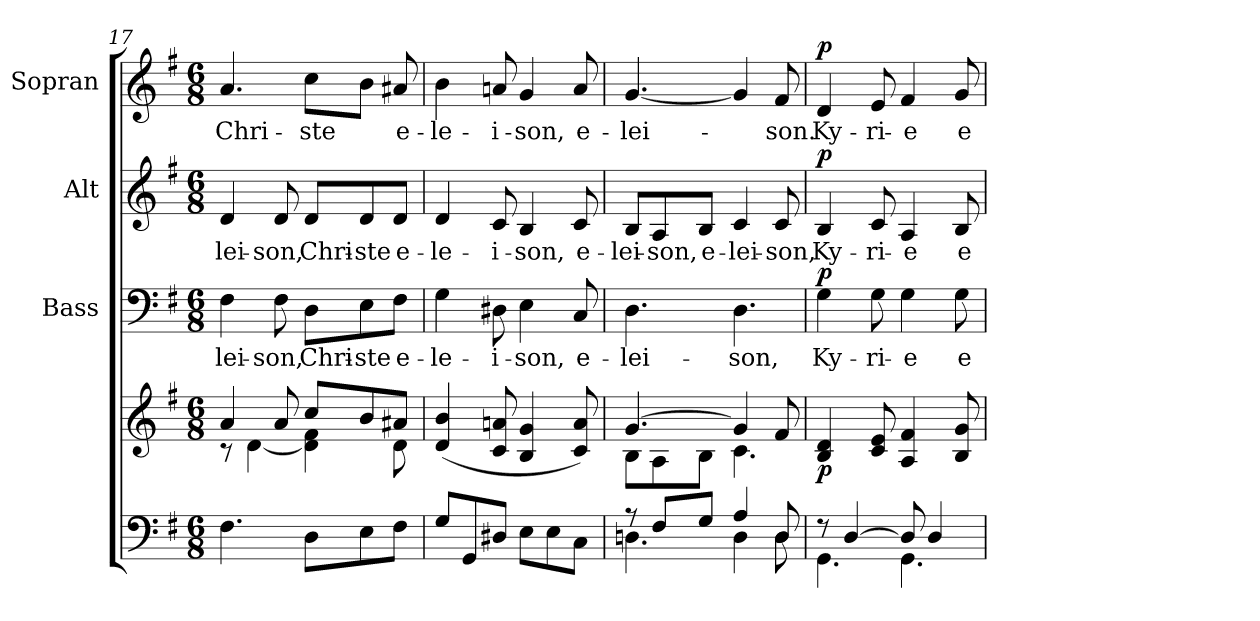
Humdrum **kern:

**kern	**kern	**dynam	**kern	**text	**dynam	**kern	**text	**dynam	**kern	**text	**dynam
*part4	*part4	*part4	*part3	*part3	*part3	*part2	*part2	*part2	*part1	*part1	*part1
*staff5	*staff4	*staff4/5	*staff3	*staff3	*staff3	*staff2	*staff2	*staff2	*staff1	*staff1	*staff1
*	*	*	*I"Bass	*	*	*I"Alt	*	*	*I"Sopran	*	*
*	*	*	*I'B.	*	*	*I'A.	*	*	*I'S.	*	*
!!LO:LB:g=z
*clefF4	*clefG2	*	*clefF4	*	*	*clefG2	*	*	*clefG2	*	*
*k[f#]	*k[f#]	*	*k[f#]	*	*	*k[f#]	*	*	*k[f#]	*	*
*G:	*G:	*	*G:	*	*	*G:	*	*	*G:	*	*
*M6/8	*M6/8	*	*M6/8	*	*	*M6/8	*	*	*M6/8	*	*
=17	=17	=17	=17	=17	=17	=17	=17	=17	=17	=17	=17
*	*^	*	*	*	*	*	*	*	*	*	*
!	!	!	!	!	!LO:LY:b	!	!	!LO:LY:b	!	!	!LO:LY:b	!
4.F#\	4a/	8rc	.	4F#\	-lei-	.	4d/	-lei-	.	4.a/	Chri-	.
.	.	[<4d\	.	.	.	.	.	.	.	.	.	.
!	!	!	!	!	!LO:LY:b	!	!	!LO:LY:b	!	!	!	!
.	8a/	.	.	8F#\	-son,	.	8d/	-son,	.	.	.	.
!	!	!	!	!	!LO:LY:b	!	!	!LO:LY:b	!	!	!LO:LY:b	!
8D\L	8cc/L	4d\] 4f#\	.	8D\L	Chri-	.	8d/L	Chri-	.	8cc\L	-ste	.
!	!	!	!	!	!LO:LY:b	!	!	!LO:LY:b	!	!	!	!
8E\	8b/	.	.	8E\	-ste	.	8d/	-ste	.	8b\J	.	.
!	!	!	!	!	!LO:LY:b	!	!	!LO:LY:b	!	!	!LO:LY:b	!
8F#\J	8a#X/J	8d\	.	8F#\J	e-	.	8d/J	e-	.	8a#X/	e-	.
=18	=18	=18	=18	=18	=18	=18	=18	=18	=18	=18	=18	=18
!	!	!	!	!	!LO:LY:b	!	!	!LO:LY:b	!	!	!LO:LY:b	!
*	*v	*v	*	*	*	*	*	*	*	*	*	*
8G/L	(<4d/ 4b/	.	4G\	-le-	.	4d/	-le-	.	4b\	-le-	.
8GG/	.	.	.	.	.	.	.	.	.	.	.
!	!	!	!	!LO:LY:b	!	!	!LO:LY:b	!	!	!LO:LY:b	!
8D#X/J	8c/ 8an/	.	8D#X\	-i-	.	8c/	-i-	.	8an/	-i-	.
!	!	!	!	!LO:LY:b	!	!	!LO:LY:b	!	!	!LO:LY:b	!
8E\L	4B/ 4g/	.	4E\	-son,	.	4B/	-son,	.	4g/	-son,	.
8E\	.	.	.	.	.	.	.	.	.	.	.
!	!	!	!	!LO:LY:b	!	!	!LO:LY:b	!	!	!LO:LY:b	!
8C\J	8c/ 8a/)	.	8C/	e-	.	8c/	e-	.	8a/	e-	.
=19	=19	=19	=19	=19	=19	=19	=19	=19	=19	=19	=19
*^	*^	*	*	*	*	*	*	*	*	*	*
!	!	!	!	!	!	!LO:LY:b	!	!	!LO:LY:b	!	!	!LO:LY:b	!
8rA	4.Dn\	[>4.g/	8B\L	.	4.D\	-lei-	.	8B/L	-lei-	.	[4.g/	-lei-	.
!	!	!	!	!	!	!	!	!	!LO:LY:b	!	!	!	!
8F#/L	.	.	8A\	.	.	.	.	8A/	-son,	.	.	.	.
!	!	!	!	!	!	!	!	!	!LO:LY:b	!	!	!	!
8G/J	.	.	8B\J	.	.	.	.	8B/J	e-	.	.	.	.
!	!	!	!	!	!	!LO:LY:b	!	!	!LO:LY:b	!	!	!	!
4A/	4D\	4g/]	4.c\	.	4.D\	-son,	.	4c/	-lei-	.	4g/]	.	.
!	!	!	!	!	!	!	!	!	!LO:LY:b	!	!	!LO:LY:b	!
8D/	8D\	8f#/	.	.	.	.	.	8c/	-son,	.	8f#/	-son.	.
*	*	*v	*v	*	*	*	*	*	*	*	*	*	*
=20	=20	=20	=20	=20	=20	=20	=20	=20	=20	=20	=20	=20
!	!	!	!LO:DY:b	!	!LO:LY:b	!LO:DY:a	!	!LO:LY:b	!LO:DY:a	!	!LO:LY:b	!LO:DY:a
8rE	4.GG\	4B/ 4d/	p	4G\	Ky-	p	4B/	Ky-	p	4d/	Ky-	p
[>4D/	.	.	.	.	.	.	.	.	.	.	.	.
!	!	!	!	!	!LO:LY:b	!	!	!LO:LY:b	!	!	!LO:LY:b	!
.	.	8c/ 8e/	.	8G\	-ri-	.	8c/	-ri-	.	8e/	-ri-	.
!	!	!	!	!	!LO:LY:b	!	!	!LO:LY:b	!	!	!LO:LY:b	!
8D/]	4.GG\	4A/ 4f#/	.	4G\	-e	.	4A/	-e	.	4f#/	-e	.
4D/	.	.	.	.	.	.	.	.	.	.	.	.
!	!	!	!	!	!LO:LY:b	!	!	!LO:LY:b	!	!	!LO:LY:b	!
.	.	8B/ 8g/	.	8G\	e-	.	8B/	e-	.	8g/	e-	.
*v	*v	*	*	*	*	*	*	*	*	*	*	*
=	=	=	=	=	=	=	=	=	=	=	=
*-	*-	*-	*-	*-	*-	*-	*-	*-	*-	*-	*-
